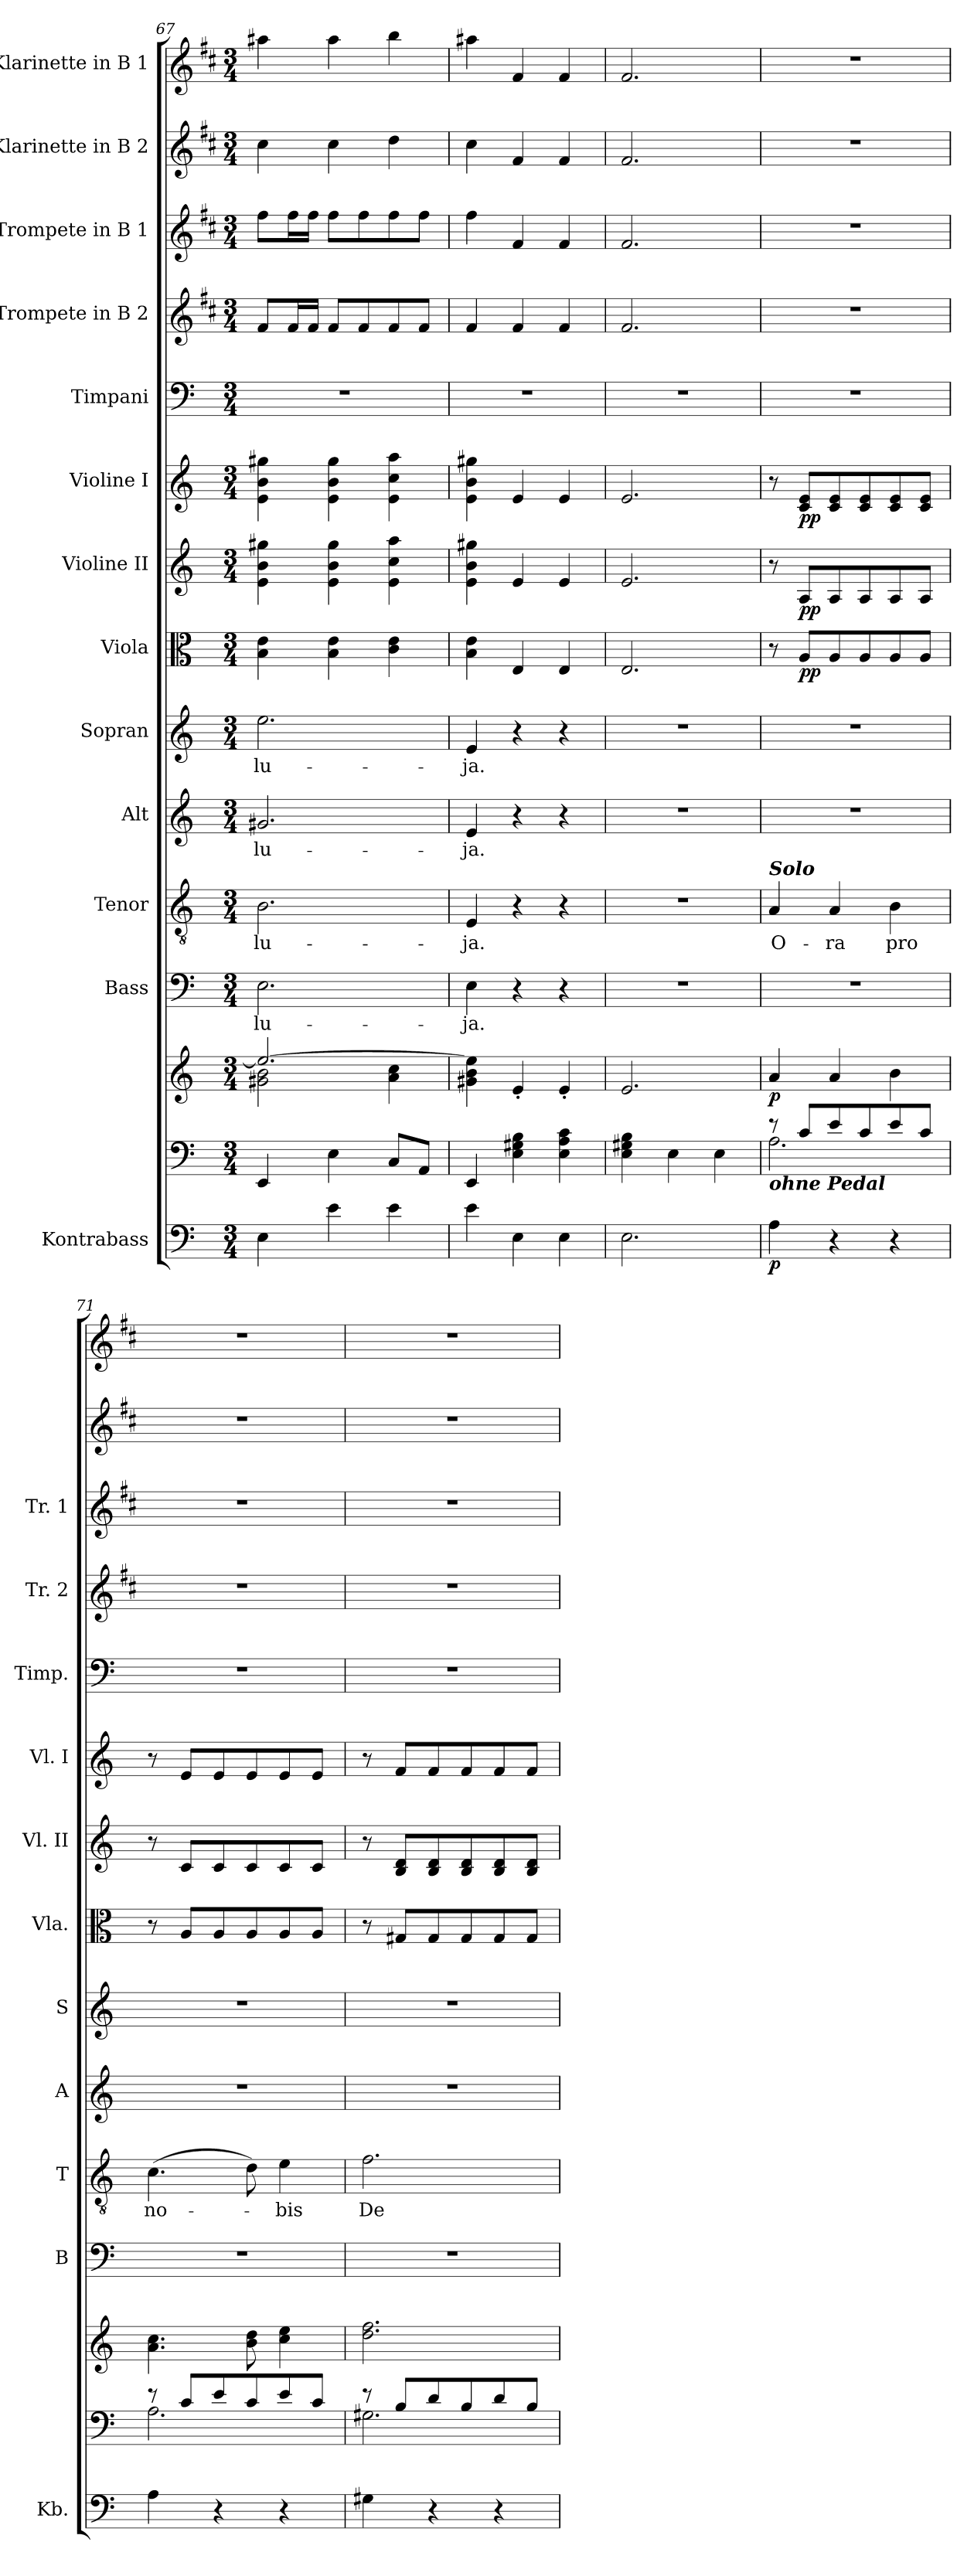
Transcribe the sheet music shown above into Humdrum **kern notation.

**kern	**dynam	**kern	**kern	**dynam	**kern	**text	**kern	**text	**kern	**text	**kern	**text	**kern	**dynam	**kern	**dynam	**kern	**dynam	**kern	**kern	**kern	**kern	**kern
*part14	*part14	*part13	*part13	*part13	*part12	*part12	*part11	*part11	*part10	*part10	*part9	*part9	*part8	*part8	*part7	*part7	*part6	*part6	*part5	*part4	*part3	*part2	*part1
*staff15	*staff15	*staff14	*staff13	*staff13/14	*staff12	*staff12	*staff11	*staff11	*staff10	*staff10	*staff9	*staff9	*staff8	*staff8	*staff7	*staff7	*staff6	*staff6	*staff5	*staff4	*staff3	*staff2	*staff1
*I"Kontrabass	*	*	*	*	*I"Bass	*	*I"Tenor	*	*I"Alt	*	*I"Sopran	*	*I"Viola	*	*I"Violine II	*	*I"Violine I	*	*I"Timpani	*I"Trompete in B 2	*I"Trompete in B 1	*I"Klarinette in B 2	*I"Klarinette in B 1
*I'Kb.	*	*	*	*	*I'B	*	*I'T	*	*I'A	*	*I'S	*	*I'Vla.	*	*I'Vl. II	*	*I'Vl. I	*	*I'Timp.	*I'Tr. 2	*I'Tr. 1	*	*
*clefF4	*	*clefF4	*clefG2	*	*clefF4	*	*clefGv2	*	*clefG2	*	*clefG2	*	*clefC3	*	*clefG2	*	*clefG2	*	*clefF4	*clefG2	*clefG2	*clefG2	*clefG2
*ITrd7c12	*	*	*	*	*	*	*	*	*	*	*	*	*	*	*	*	*	*	*	*ITrd1c2	*ITrd1c2	*ITrd1c2	*ITrd1c2
*k[]	*	*k[]	*k[]	*	*k[]	*	*k[]	*	*k[]	*	*k[]	*	*k[]	*	*k[]	*	*k[]	*	*k[]	*k[]	*k[]	*k[]	*k[]
*C:	*	*C:	*C:	*	*C:	*	*C:	*	*C:	*	*C:	*	*C:	*	*C:	*	*C:	*	*C:	*C:	*C:	*C:	*C:
*M3/4	*	*M3/4	*M3/4	*	*M3/4	*	*M3/4	*	*M3/4	*	*M3/4	*	*M3/4	*	*M3/4	*	*M3/4	*	*M3/4	*M3/4	*M3/4	*M3/4	*M3/4
=67	=67	=67	=67	=67	=67	=67	=67	=67	=67	=67	=67	=67	=67	=67	=67	=67	=67	=67	=67	=67	=67	=67	=67
*	*	*	*^	*	*	*	*	*	*	*	*	*	*	*	*	*	*	*	*	*	*	*	*
!	!	!	!	!	!	!	!LO:LY:b	!	!LO:LY:b	!	!LO:LY:b	!	!LO:LY:b	!	!	!	!	!	!	!	!	!	!	!
4EE\	.	4EE/	2.ee/_	2g#X\ 2b\	.	2.E\	-lu-	2.B\	-lu-	2.g#X/	-lu-	2.ee\	-lu-	4B\ 4e\	.	4e\ 4b\ 4gg#X\	.	4e\ 4b\ 4gg#X\	.	2.r	8e/L	8ee\L	4b\	4gg#X\
.	.	.	.	.	.	.	.	.	.	.	.	.	.	.	.	.	.	.	.	.	16e/L	16ee\L	.	.
.	.	.	.	.	.	.	.	.	.	.	.	.	.	.	.	.	.	.	.	.	16e/JJ	16ee\JJ	.	.
4E\	.	4E\	.	.	.	.	.	.	.	.	.	.	.	4B\ 4e\	.	4e\ 4b\ 4gg#\	.	4e\ 4b\ 4gg#\	.	.	8e/L	8ee\L	4b\	4gg#\
.	.	.	.	.	.	.	.	.	.	.	.	.	.	.	.	.	.	.	.	.	8e/	8ee\	.	.
4E\	.	8C/L	.	4a\ 4cc\	.	.	.	.	.	.	.	.	.	4c\ 4e\	.	4e\ 4cc\ 4aa\	.	4e\ 4cc\ 4aa\	.	.	8e/	8ee\	4cc\	4aa\
.	.	8AA/J	.	.	.	.	.	.	.	.	.	.	.	.	.	.	.	.	.	.	8e/J	8ee\J	.	.
*	*	*	*v	*v	*	*	*	*	*	*	*	*	*	*	*	*	*	*	*	*	*	*	*	*
=68	=68	=68	=68	=68	=68	=68	=68	=68	=68	=68	=68	=68	=68	=68	=68	=68	=68	=68	=68	=68	=68	=68	=68
!	!	!	!	!	!	!LO:LY:b	!	!LO:LY:b	!	!LO:LY:b	!	!LO:LY:b	!	!	!	!	!	!	!	!	!	!	!
4E\	.	4EE/	4g#X\ 4b\ 4ee\]	.	4E\	-ja.	4E/	-ja.	4e/	-ja.	4e/	-ja.	4B\ 4e\	.	4e\ 4b\ 4gg#X\	.	4e\ 4b\ 4gg#X\	.	2.r	4e/	4ee\	4b\	4gg#X\
4EE\	.	4E\ 4G#X\ 4B\	4e'</	.	4r	.	4r	.	4r	.	4r	.	4E/	.	4e/	.	4e/	.	.	4e/	4e/	4e/	4e/
4EE\	.	4E\ 4A\ 4c\	4e'</	.	4r	.	4r	.	4r	.	4r	.	4E/	.	4e/	.	4e/	.	.	4e/	4e/	4e/	4e/
=69	=69	=69	=69	=69	=69	=69	=69	=69	=69	=69	=69	=69	=69	=69	=69	=69	=69	=69	=69	=69	=69	=69	=69
2.EE\	.	4E\ 4G#X\ 4B\	2.e/	.	2.r	.	2.r	.	2.r	.	2.r	.	2.E/	.	2.e/	.	2.e/	.	2.r	2.e/	2.e/	2.e/	2.e/
.	.	4E\	.	.	.	.	.	.	.	.	.	.	.	.	.	.	.	.	.	.	.	.	.
.	.	4E\	.	.	.	.	.	.	.	.	.	.	.	.	.	.	.	.	.	.	.	.	.
!!LO:PB:g=z
=70	=70	=70	=70	=70	=70	=70	=70	=70	=70	=70	=70	=70	=70	=70	=70	=70	=70	=70	=70	=70	=70	=70	=70
*	*	*^	*	*	*	*	*	*	*	*	*	*	*	*	*	*	*	*	*	*	*	*	*
!	!	!	!	!	!	!	!	!LO:TX:a:Bi:t=Solo	!	!	!	!	!	!	!	!	!	!	!	!	!	!	!	!
!	!	!LO:TX:b:Bi:t=ohne Pedal	!	!	!	!	!	!	!	!	!	!	!	!	!	!	!	!	!	!	!	!	!	!
!	!LO:DY:b	!	!	!	!LO:DY:b	!	!	!	!LO:LY:b	!	!	!	!	!	!	!	!	!	!	!	!	!	!	!
4AA\	p	8re	2.A\	4a/	p	2.r	.	4A/	O-	2.r	.	2.r	.	8r	.	8r	.	8r	.	2.r	2.r	2.r	2.r	2.r
!	!	!	!	!	!	!	!	!	!	!	!	!	!	!	!LO:DY:b	!	!LO:DY:b	!	!LO:DY:b	!	!	!	!	!
.	.	8c/L	.	.	.	.	.	.	.	.	.	.	.	8A/L	pp	8A/L	pp	8c/ 8e/L	pp	.	.	.	.	.
!	!	!	!	!	!	!	!	!	!LO:LY:b	!	!	!	!	!	!	!	!	!	!	!	!	!	!	!
4r	.	8e/	.	4a/	.	.	.	4A/	-ra	.	.	.	.	8A/	.	8A/	.	8c/ 8e/	.	.	.	.	.	.
.	.	8c/	.	.	.	.	.	.	.	.	.	.	.	8A/	.	8A/	.	8c/ 8e/	.	.	.	.	.	.
!	!	!	!	!	!	!	!	!	!LO:LY:b	!	!	!	!	!	!	!	!	!	!	!	!	!	!	!
4r	.	8e/	.	4b\	.	.	.	4B\	pro	.	.	.	.	8A/	.	8A/	.	8c/ 8e/	.	.	.	.	.	.
.	.	8c/J	.	.	.	.	.	.	.	.	.	.	.	8A/J	.	8A/J	.	8c/ 8e/J	.	.	.	.	.	.
=71	=71	=71	=71	=71	=71	=71	=71	=71	=71	=71	=71	=71	=71	=71	=71	=71	=71	=71	=71	=71	=71	=71	=71	=71
!	!	!	!	!	!	!	!	!	!LO:LY:b	!	!	!	!	!	!	!	!	!	!	!	!	!	!	!
4AA\	.	8re	2.A\	4.a\ 4.cc\	.	2.r	.	(>4.c\	no-	2.r	.	2.r	.	8r	.	8r	.	8r	.	2.r	2.r	2.r	2.r	2.r
.	.	8c/L	.	.	.	.	.	.	.	.	.	.	.	8A/L	.	8c/L	.	8e/L	.	.	.	.	.	.
4r	.	8e/	.	.	.	.	.	.	.	.	.	.	.	8A/	.	8c/	.	8e/	.	.	.	.	.	.
.	.	8c/	.	8b\ 8dd\	.	.	.	8d\)	.	.	.	.	.	8A/	.	8c/	.	8e/	.	.	.	.	.	.
!	!	!	!	!	!	!	!	!	!LO:LY:b	!	!	!	!	!	!	!	!	!	!	!	!	!	!	!
4r	.	8e/	.	4cc\ 4ee\	.	.	.	4e\	-bis	.	.	.	.	8A/	.	8c/	.	8e/	.	.	.	.	.	.
.	.	8c/J	.	.	.	.	.	.	.	.	.	.	.	8A/J	.	8c/J	.	8e/J	.	.	.	.	.	.
=72	=72	=72	=72	=72	=72	=72	=72	=72	=72	=72	=72	=72	=72	=72	=72	=72	=72	=72	=72	=72	=72	=72	=72	=72
!	!	!	!	!	!	!	!	!	!LO:LY:b	!	!	!	!	!	!	!	!	!	!	!	!	!	!	!
4GG#X\	.	8rd	2.G#X\	2.dd\ 2.ff\	.	2.r	.	2.f\	De-	2.r	.	2.r	.	8r	.	8r	.	8r	.	2.r	2.r	2.r	2.r	2.r
.	.	8B/L	.	.	.	.	.	.	.	.	.	.	.	8G#X/L	.	8B/ 8d/L	.	8f/L	.	.	.	.	.	.
4r	.	8d/	.	.	.	.	.	.	.	.	.	.	.	8G#/	.	8B/ 8d/	.	8f/	.	.	.	.	.	.
.	.	8B/	.	.	.	.	.	.	.	.	.	.	.	8G#/	.	8B/ 8d/	.	8f/	.	.	.	.	.	.
4r	.	8d/	.	.	.	.	.	.	.	.	.	.	.	8G#/	.	8B/ 8d/	.	8f/	.	.	.	.	.	.
.	.	8B/J	.	.	.	.	.	.	.	.	.	.	.	8G#/J	.	8B/ 8d/J	.	8f/J	.	.	.	.	.	.
*	*	*v	*v	*	*	*	*	*	*	*	*	*	*	*	*	*	*	*	*	*	*	*	*	*
=	=	=	=	=	=	=	=	=	=	=	=	=	=	=	=	=	=	=	=	=	=	=	=
*-	*-	*-	*-	*-	*-	*-	*-	*-	*-	*-	*-	*-	*-	*-	*-	*-	*-	*-	*-	*-	*-	*-	*-
